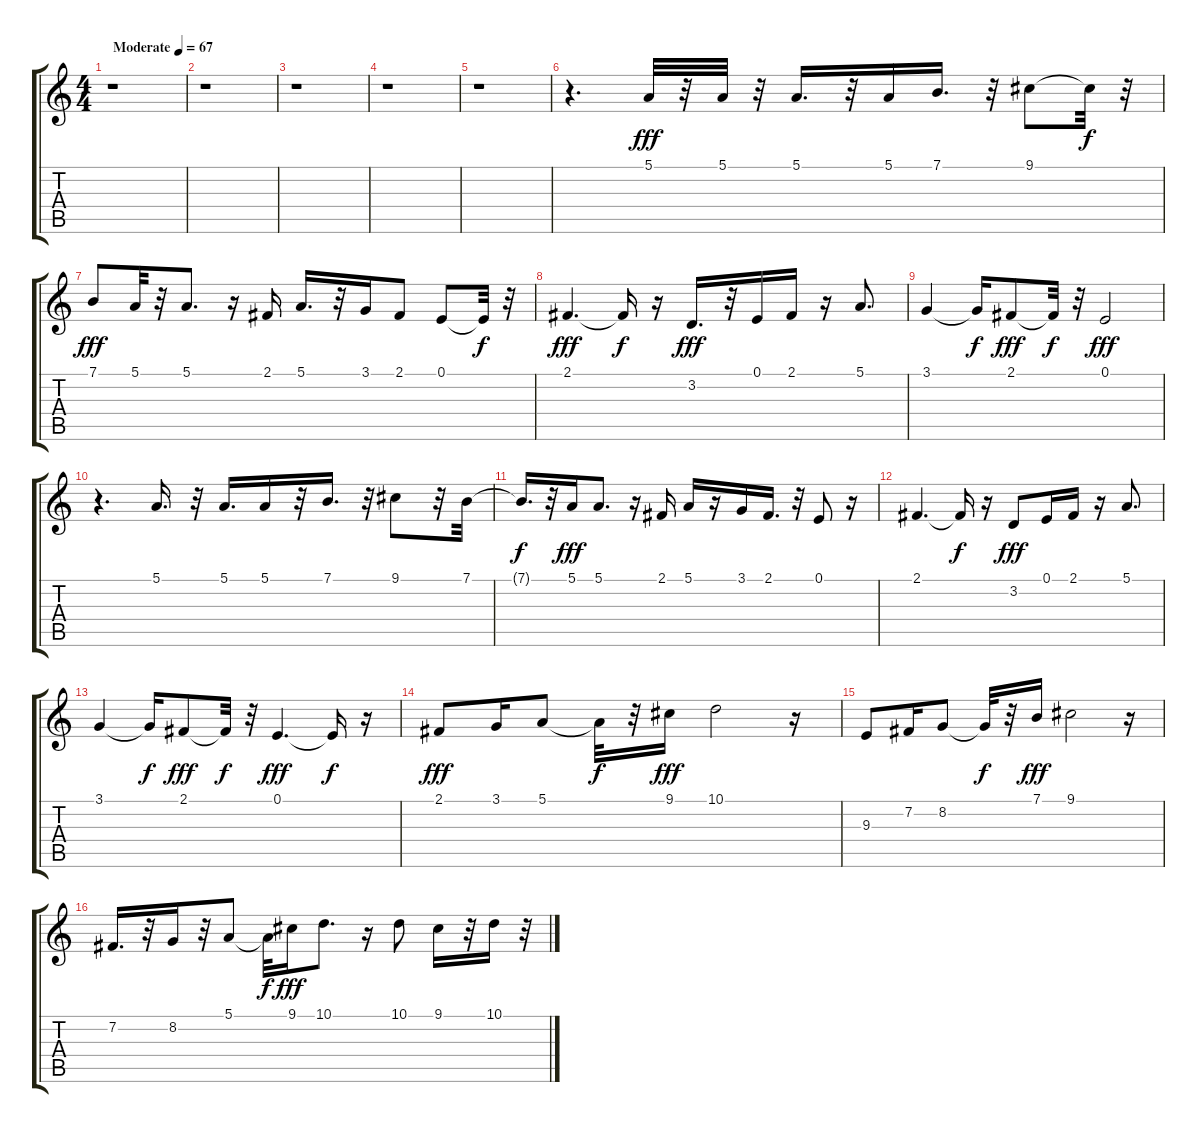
\track "" {instrument flute}
\staff {score tabs}
\tuning (E4 B3 G3 D3 A2 E2) {hide}
\ts (4 4)
\tempo (67 "Moderate")
\clef g2
\ks c
r.1{dy fff instrument flute} |
r.1 |
r.1 |
r.1 |
r.1 |
r.4{d} 5.1.32 r.32 5.1.32 r.32 5.1.16{d} r.32 5.1.16 7.1.16{d} r.32 9.1.8 9.1{t}.32{dy f} r.32 |
7.1.8{dy fff} 5.1.32 r.32 5.1.8{d} r.16 2.1.16 5.1.16{d} r.32 3.1.16 2.1.8 0.1.8 0.1{t}.32{dy f} r.32 |
2.1.4{d dy fff} 2.1{t}.16{dy f} r.16 3.2.16{d dy fff} r.32 0.1.16 2.1.16 r.16 5.1.8{d} |
3.1.4 3.1{t}.16{dy f} 2.1.8{dy fff} 2.1{t}.32{dy f} r.32 0.1.2{dy fff} |
r.4{d} 5.1.16{d} r.32 5.1.16{d} 5.1.16 r.32 7.1.16{d} r.32 9.1.8 r.32 7.1.32 |
7.1{t}.16{d dy f} r.32 5.1.16{dy fff} 5.1.8{d} r.16 2.1.16 5.1.16 r.16 3.1.16 2.1.16{d} r.32 0.1.8 r.16 |
2.1.4{d} 2.1{t}.16{dy f} r.16 3.2.8{dy fff} 0.1.16 2.1.16 r.16 5.1.8{d} |
3.1.4 3.1{t}.16{dy f} 2.1.8{dy fff} 2.1{t}.32{dy f} r.32 0.1.4{d dy fff} 0.1{t}.16{dy f} r.16 |
2.1.8{dy fff} 3.1.16 5.1.8 5.1{t}.32{dy f} r.32 9.1.16{dy fff} 10.1.2 r.16 |
9.3.8 7.2.16 8.2.8 8.2{t}.32{dy f} r.32 7.1.16{dy fff} 9.1.2 r.16 |
7.2.16{d} r.32 8.2.16 r.32 5.1.8 5.1{t}.32{dy f} 9.1.16{dy fff} 10.1.8{d} r.16 10.1.8 9.1.16 r.32 10.1.16 r.32
